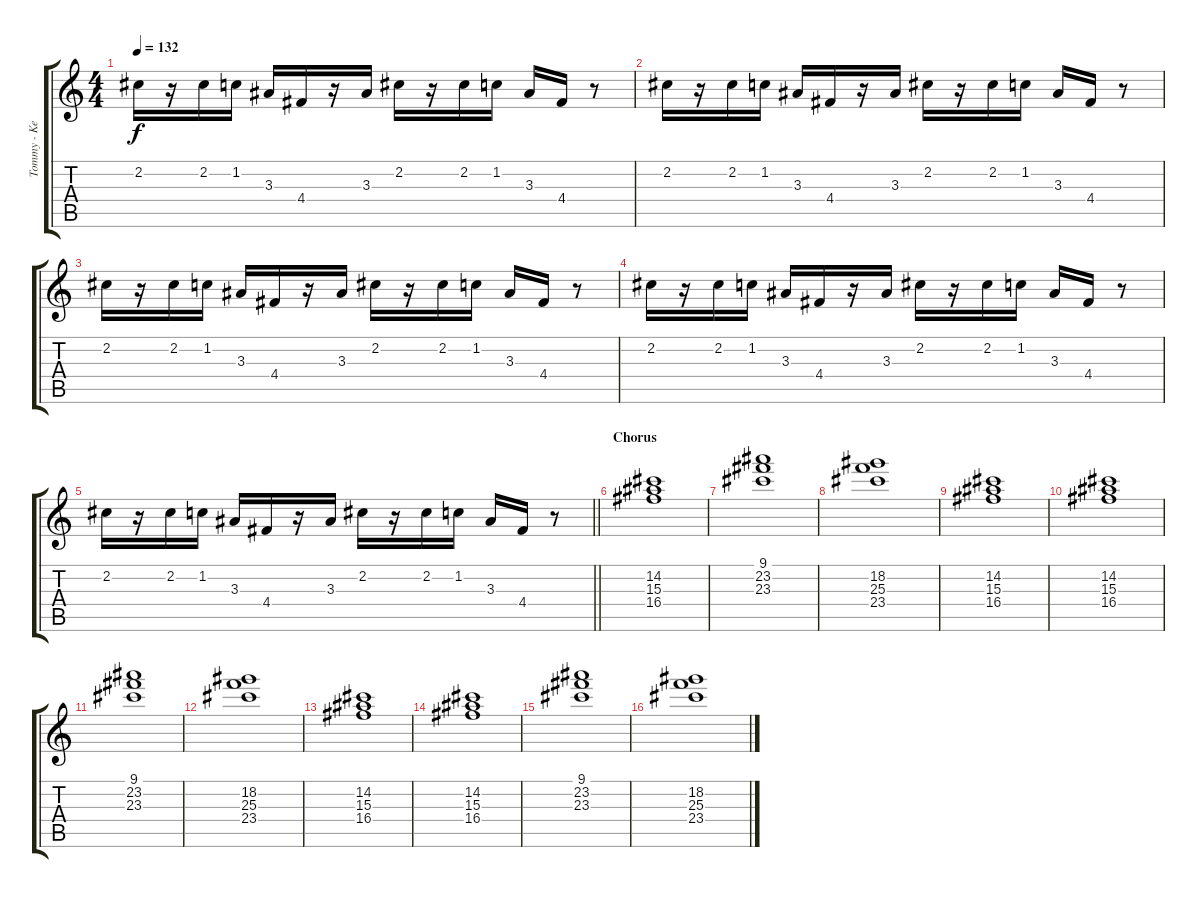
\track ("Tommy - Keyboard" "Tommy - Ke") {instrument pad2warm}
\staff {score tabs}
\tuning (E5 B4 G4 D4 A3 E3) {hide}
\ts (4 4)
\tempo 132
\clef g2
\ks c
2.2.16{dy f} r.16 2.2.16 1.2.16 3.3.16 4.4.16 r.16 3.3.16 2.2.16 r.16 2.2.16 1.2.16 3.3.16 4.4.16 r.8 |
2.2.16 r.16 2.2.16 1.2.16 3.3.16 4.4.16 r.16 3.3.16 2.2.16 r.16 2.2.16 1.2.16 3.3.16 4.4.16 r.8 |
2.2.16 r.16 2.2.16 1.2.16 3.3.16 4.4.16 r.16 3.3.16 2.2.16 r.16 2.2.16 1.2.16 3.3.16 4.4.16 r.8 |
2.2.16 r.16 2.2.16 1.2.16 3.3.16 4.4.16 r.16 3.3.16 2.2.16 r.16 2.2.16 1.2.16 3.3.16 4.4.16 r.8 |
\barLineRight lightlight
2.2.16 r.16 2.2.16 1.2.16 3.3.16 4.4.16 r.16 3.3.16 2.2.16 r.16 2.2.16 1.2.16 3.3.16 4.4.16 r.8 |
\section ("" "Chorus")
(14.2 15.3 16.4).1 |
(9.1 23.2 23.3).1 |
(18.2 25.3 23.4).1 |
(14.2 15.3 16.4).1 |
(14.2 15.3 16.4).1 |
(9.1 23.2 23.3).1 |
(18.2 25.3 23.4).1 |
(14.2 15.3 16.4).1 |
(14.2 15.3 16.4).1 |
(9.1 23.2 23.3).1 |
(18.2 25.3 23.4).1
